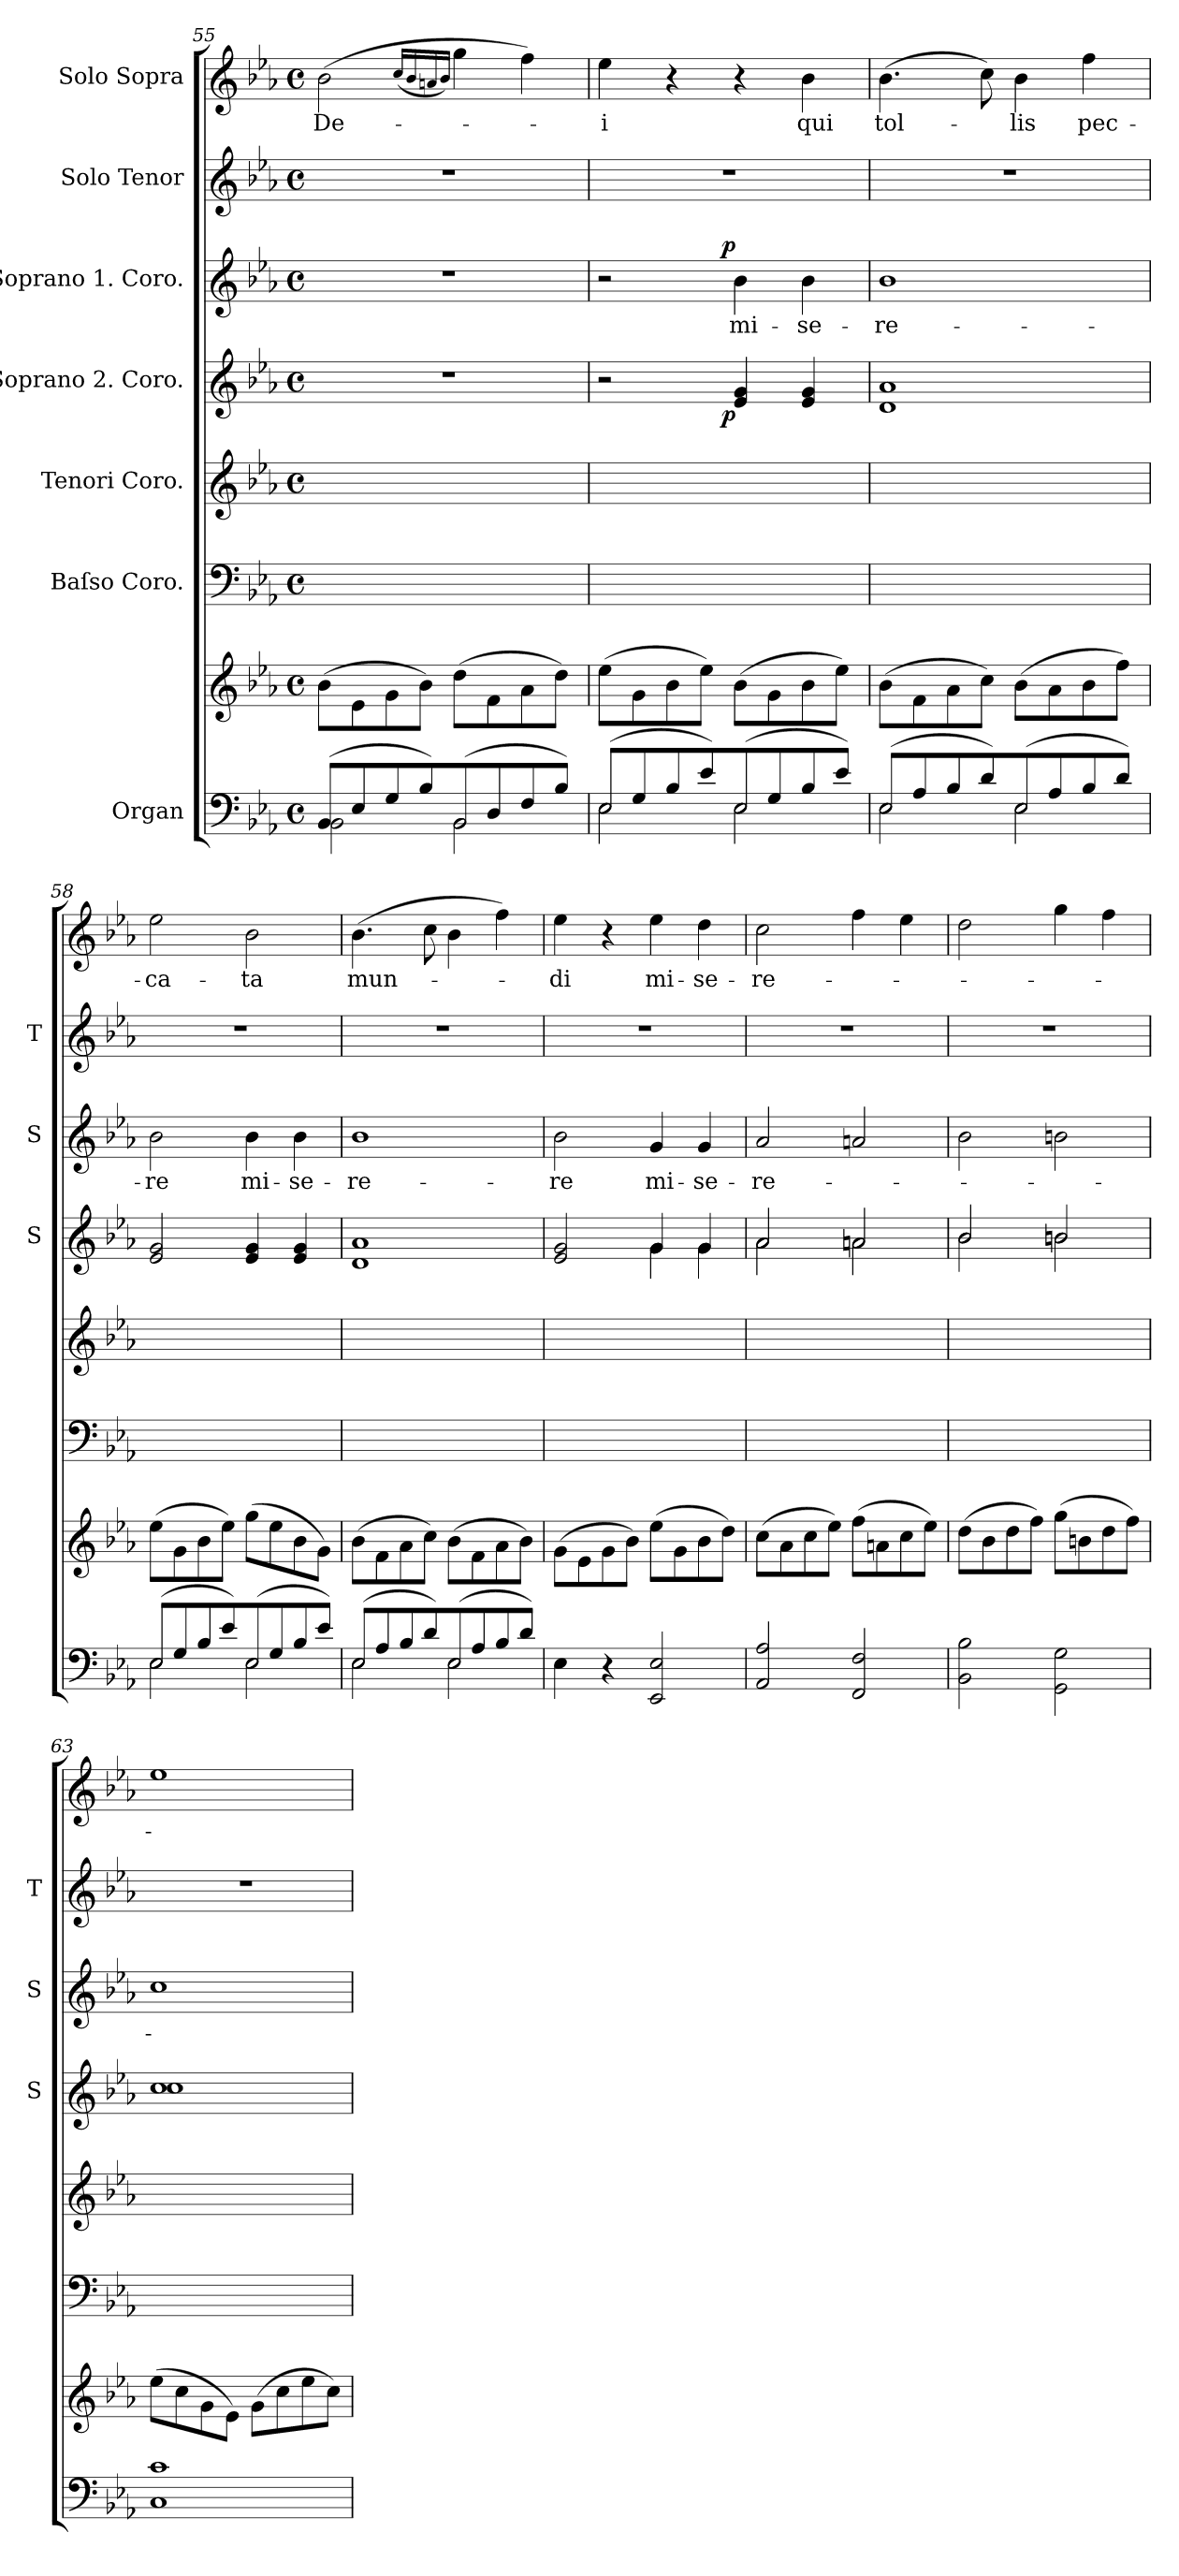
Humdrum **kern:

**kern	**kern	**kern	**kern	**kern	**dynam	**kern	**text	**dynam	**kern	**kern	**text
*part7	*part7	*part6	*part5	*part4	*part4	*part3	*part3	*part3	*part2	*part1	*part1
*staff8	*staff7	*staff6	*staff5	*staff4	*staff4	*staff3	*staff3	*staff3	*staff2	*staff1	*staff1
*I"Organ	*	*I"Baſso Coro.	*I"Tenori Coro.	*I"Soprano 2. Coro.	*	*I"Soprano 1. Coro.	*	*	*I"Solo Tenor	*I"Solo Sopra	*
*	*	*	*	*I'S	*	*I'S	*	*	*I'T	*	*
*clefF4	*clefG2	*clefF4	*clefG2	*clefG2	*	*clefG2	*	*	*clefG2	*clefG2	*
*k[b-e-a-]	*k[b-e-a-]	*k[b-e-a-]	*k[b-e-a-]	*k[b-e-a-]	*	*k[b-e-a-]	*	*	*k[b-e-a-]	*k[b-e-a-]	*
*M4/4	*M4/4	*M4/4	*M4/4	*M4/4	*	*M4/4	*	*	*M4/4	*M4/4	*
*met(c)	*met(c)	*met(c)	*met(c)	*met(c)	*	*met(c)	*	*	*met(c)	*met(c)	*
=55	=55	=55	=55	=55	=55	=55	=55	=55	=55	=55	=55
!LO:N:vis=2	!	!	!	!	!	!	!	!	!	!	!
*^	*	*	*	*	*	*	*	*	*	*	*
(<8BB-/	2BB-\	(>8b-\L	1ryy	1ryy	1r	.	1r	.	.	1r	(>2b-\	De-
8E-/	.	8e-\	.	.	.	.	.	.	.	.	.	.
8G/	.	8g\	.	.	.	.	.	.	.	.	.	.
8B-/J)	.	8b-\J)	.	.	.	.	.	.	.	.	.	.
.	.	.	.	.	.	.	.	.	.	.	(<16qqcc/LL	.
.	.	.	.	.	.	.	.	.	.	.	16qqb-/	.
.	.	.	.	.	.	.	.	.	.	.	16qqan/	.
.	.	.	.	.	.	.	.	.	.	.	16qqb-/JJ)	.
!LO:N:vis=2	!	!	!	!	!	!	!	!	!	!	!	!
(<8BB-/	2BB-\	(>8dd\L	.	.	.	.	.	.	.	.	4gg\	.
8D/	.	8f\	.	.	.	.	.	.	.	.	.	.
8F/	.	8a-\	.	.	.	.	.	.	.	.	4ff\)	.
8B-/J)	.	8dd\J)	.	.	.	.	.	.	.	.	.	.
=56	=56	=56	=56	=56	=56	=56	=56	=56	=56	=56	=56	=56
!LO:N:vis=2	!	!	!	!	!	!	!	!	!	!	!	!
(<8E-/	2E-\	(>8ee-\L	1ryy	1ryy	2r	.	2r	.	.	1r	4ee-\	-i
8G/	.	8g\	.	.	.	.	.	.	.	.	.	.
8B-/	.	8b-\	.	.	.	.	.	.	.	.	4r	.
8e-/J)	.	8ee-\J)	.	.	.	.	.	.	.	.	.	.
!LO:N:vis=2	!	!	!	!	!	!LO:DY:b:rj	!	!	!LO:DY:b:rj	!	!	!
(<8E-/	2E-\	(>8b-\L	.	.	4e-/ 4g/	p	4b-\	mi-	p	.	4r	.
8G/	.	8g\	.	.	.	.	.	.	.	.	.	.
8B-/	.	8b-\	.	.	4e-/ 4g/	.	4b-\	-se-	.	.	4b-\	qui
8e-/J)	.	8ee-\J)	.	.	.	.	.	.	.	.	.	.
=57	=57	=57	=57	=57	=57	=57	=57	=57	=57	=57	=57	=57
!LO:N:vis=2	!	!	!	!	!	!	!	!	!	!	!	!
(<8E-/	2E-\	(>8b-\L	1ryy	1ryy	1d 1a-	.	1b-	-re-	.	1r	(>4.b-\	tol-
8A-/	.	8f\	.	.	.	.	.	.	.	.	.	.
8B-/	.	8a-\	.	.	.	.	.	.	.	.	.	.
8d/J)	.	8cc\J)	.	.	.	.	.	.	.	.	8cc\)	.
!LO:N:vis=2	!	!	!	!	!	!	!	!	!	!	!	!
(<8E-/	2E-\	(>8b-\L	.	.	.	.	.	.	.	.	4b-\	-lis
8A-/	.	8a-\	.	.	.	.	.	.	.	.	.	.
8B-/	.	8b-\	.	.	.	.	.	.	.	.	4ff\	pec-
8d/J)	.	8ff\J)	.	.	.	.	.	.	.	.	.	.
=58	=58	=58	=58	=58	=58	=58	=58	=58	=58	=58	=58	=58
!LO:N:vis=2	!	!	!	!	!	!	!	!	!	!	!	!
(<8E-/	2E-\	(>8ee-\L	1ryy	1ryy	2e-/ 2g/	.	2b-\	-re	.	1r	2ee-\	-ca-
8G/	.	8g\	.	.	.	.	.	.	.	.	.	.
8B-/	.	8b-\	.	.	.	.	.	.	.	.	.	.
8e-/J)	.	8ee-\J)	.	.	.	.	.	.	.	.	.	.
!LO:N:vis=2	!	!	!	!	!	!	!	!	!	!	!	!
(<8E-/	2E-\	(>8gg\L	.	.	4e-/ 4g/	.	4b-\	mi-	.	.	2b-\	-ta
8G/	.	8ee-\	.	.	.	.	.	.	.	.	.	.
8B-/	.	8b-\	.	.	4e-/ 4g/	.	4b-\	-se-	.	.	.	.
8e-/J)	.	8g\J)	.	.	.	.	.	.	.	.	.	.
=59	=59	=59	=59	=59	=59	=59	=59	=59	=59	=59	=59	=59
!LO:N:vis=2	!	!	!	!	!	!	!	!	!	!	!	!
(<8E-/	2E-\	(>8b-\L	1ryy	1ryy	1d 1a-	.	1b-	-re-	.	1r	(>4.b-\	mun-
8A-/	.	8f\	.	.	.	.	.	.	.	.	.	.
8B-/	.	8a-\	.	.	.	.	.	.	.	.	.	.
8d/J)	.	8cc\J)	.	.	.	.	.	.	.	.	8cc\	.
!LO:N:vis=2	!	!	!	!	!	!	!	!	!	!	!	!
(<8E-/	2E-\	(>8b-\L	.	.	.	.	.	.	.	.	4b-\	.
8A-/	.	8f\	.	.	.	.	.	.	.	.	.	.
8B-/	.	8a-\	.	.	.	.	.	.	.	.	4ff\)	.
8d/J)	.	8b-\J)	.	.	.	.	.	.	.	.	.	.
*v	*v	*	*	*	*	*	*	*	*	*	*	*
=60	=60	=60	=60	=60	=60	=60	=60	=60	=60	=60	=60
*	*	*	*	*^	*	*	*	*	*	*	*
4E-\	(>8g\L	1ryy	1ryy	2e-/ 2g/	2ryy	.	2b-\	-re	.	1r	4ee-\	-di
.	8e-\	.	.	.	.	.	.	.	.	.	.	.
4r	8g\	.	.	.	.	.	.	.	.	.	4r	.
.	8b-\J)	.	.	.	.	.	.	.	.	.	.	.
2EE-/ 2E-/	(>8ee-\L	.	.	4g/	4g\	.	4g/	mi-	.	.	4ee-\	mi-
.	8g\	.	.	.	.	.	.	.	.	.	.	.
.	8b-\	.	.	4g/	4g\	.	4g/	-se-	.	.	4dd\	-se-
.	8dd\J)	.	.	.	.	.	.	.	.	.	.	.
=61	=61	=61	=61	=61	=61	=61	=61	=61	=61	=61	=61	=61
2AA-/ 2A-/	(>8cc\L	1ryy	1ryy	2a-/	2a-\	.	2a-/	-re-	.	1r	2cc\	-re-
.	8a-\	.	.	.	.	.	.	.	.	.	.	.
.	8cc\	.	.	.	.	.	.	.	.	.	.	.
.	8ee-\J)	.	.	.	.	.	.	.	.	.	.	.
2FF/ 2F/	(>8ff\L	.	.	2an/	2an\	.	2an/	.	.	.	4ff\	.
.	8an\	.	.	.	.	.	.	.	.	.	.	.
.	8cc\	.	.	.	.	.	.	.	.	.	4ee-\	.
.	8ee-\J)	.	.	.	.	.	.	.	.	.	.	.
=62	=62	=62	=62	=62	=62	=62	=62	=62	=62	=62	=62	=62
2BB-\ 2B-\	(>8dd\L	1ryy	1ryy	2b-/	2b-\	.	2b-\	.	.	1r	2dd\	.
.	8b-\	.	.	.	.	.	.	.	.	.	.	.
.	8dd\	.	.	.	.	.	.	.	.	.	.	.
.	8ff\J)	.	.	.	.	.	.	.	.	.	.	.
2GG\ 2G\	(>8gg\L	.	.	2bn/	2bn\	.	2bn\	.	.	.	4gg\	.
.	8bn\	.	.	.	.	.	.	.	.	.	.	.
.	8dd\	.	.	.	.	.	.	.	.	.	4ff\	.
.	8ff\J)	.	.	.	.	.	.	.	.	.	.	.
=63	=63	=63	=63	=63	=63	=63	=63	=63	=63	=63	=63	=63
1C 1c	(>8ee-\L	1ryy	1ryy	1cc	1cc	.	1cc	.	.	1r	1ee-	.
.	8cc\	.	.	.	.	.	.	.	.	.	.	.
.	8g\	.	.	.	.	.	.	.	.	.	.	.
.	8e-\J)	.	.	.	.	.	.	.	.	.	.	.
.	(>8g\L	.	.	.	.	.	.	.	.	.	.	.
.	8cc\	.	.	.	.	.	.	.	.	.	.	.
.	8ee-\	.	.	.	.	.	.	.	.	.	.	.
.	8cc\J)	.	.	.	.	.	.	.	.	.	.	.
*	*	*	*	*v	*v	*	*	*	*	*	*	*
=	=	=	=	=	=	=	=	=	=	=	=
*-	*-	*-	*-	*-	*-	*-	*-	*-	*-	*-	*-
